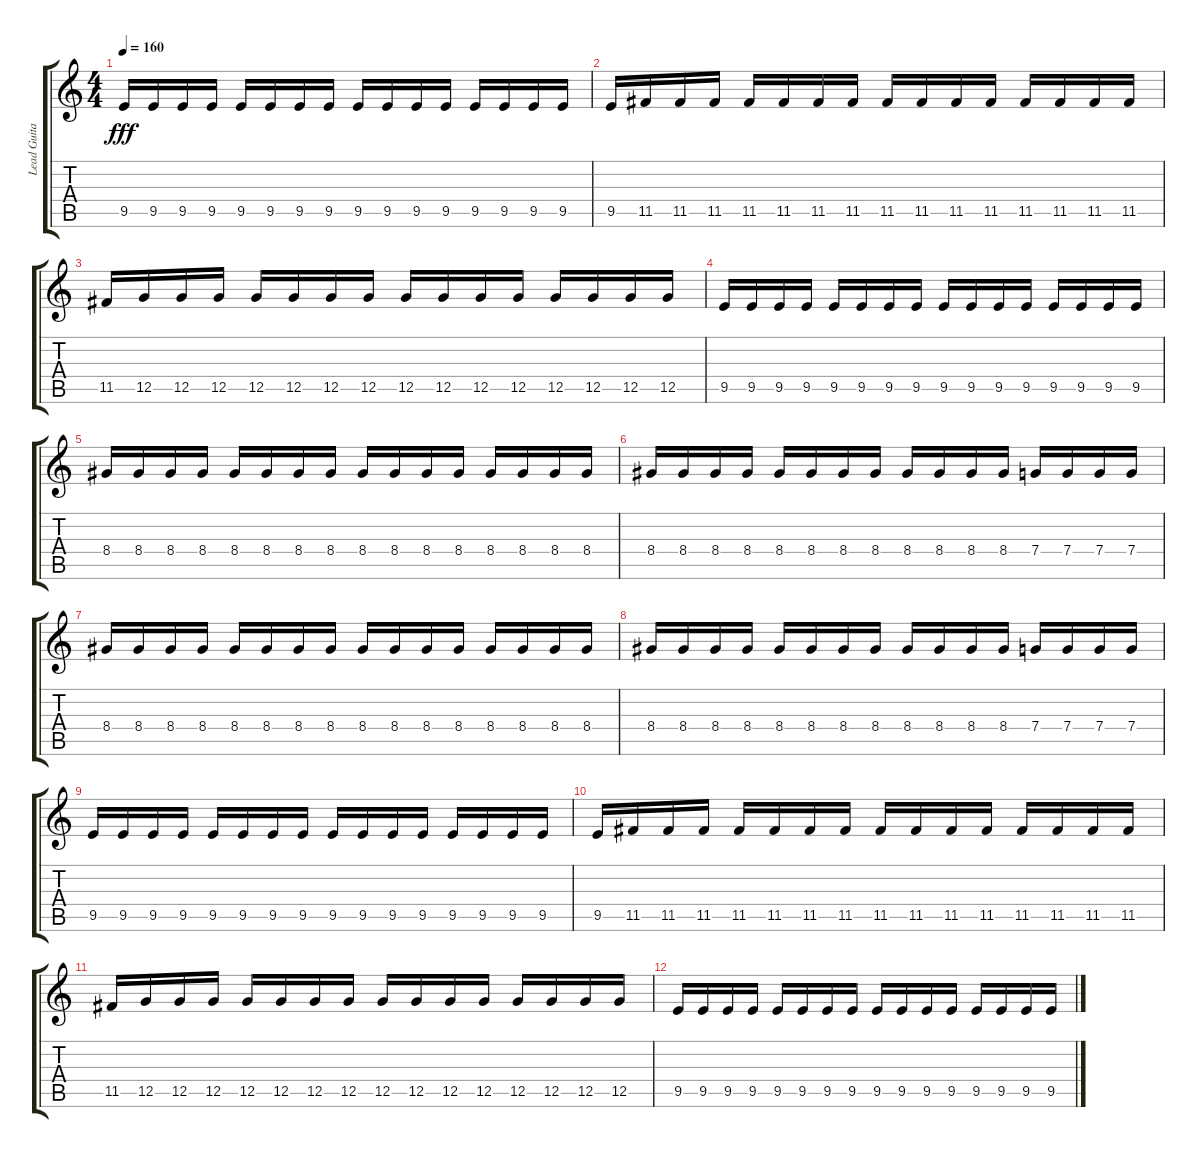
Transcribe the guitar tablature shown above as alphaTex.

\track ("Lead Guitar" "Lead Guita") {instrument overdrivenguitar}
\staff {score tabs}
\tuning (D4 A3 F3 C3 G2 D2) {hide}
\ts (4 4)
\tempo 160
\clef g2
\ks c
9.5.16{dy fff} 9.5.16 9.5.16 9.5.16 9.5.16 9.5.16 9.5.16 9.5.16 9.5.16 9.5.16 9.5.16 9.5.16 9.5.16 9.5.16 9.5.16 9.5.16 |
9.5.16 11.5.16 11.5.16 11.5.16 11.5.16 11.5.16 11.5.16 11.5.16 11.5.16 11.5.16 11.5.16 11.5.16 11.5.16 11.5.16 11.5.16 11.5.16 |
11.5.16 12.5.16 12.5.16 12.5.16 12.5.16 12.5.16 12.5.16 12.5.16 12.5.16 12.5.16 12.5.16 12.5.16 12.5.16 12.5.16 12.5.16 12.5.16 |
9.5.16 9.5.16 9.5.16 9.5.16 9.5.16 9.5.16 9.5.16 9.5.16 9.5.16 9.5.16 9.5.16 9.5.16 9.5.16 9.5.16 9.5.16 9.5.16 |
8.4.16 8.4.16 8.4.16 8.4.16 8.4.16 8.4.16 8.4.16 8.4.16 8.4.16 8.4.16 8.4.16 8.4.16 8.4.16 8.4.16 8.4.16 8.4.16 |
8.4.16 8.4.16 8.4.16 8.4.16 8.4.16 8.4.16 8.4.16 8.4.16 8.4.16 8.4.16 8.4.16 8.4.16 7.4.16 7.4.16 7.4.16 7.4.16 |
8.4.16 8.4.16 8.4.16 8.4.16 8.4.16 8.4.16 8.4.16 8.4.16 8.4.16 8.4.16 8.4.16 8.4.16 8.4.16 8.4.16 8.4.16 8.4.16 |
8.4.16 8.4.16 8.4.16 8.4.16 8.4.16 8.4.16 8.4.16 8.4.16 8.4.16 8.4.16 8.4.16 8.4.16 7.4.16 7.4.16 7.4.16 7.4.16 |
9.5.16 9.5.16 9.5.16 9.5.16 9.5.16 9.5.16 9.5.16 9.5.16 9.5.16 9.5.16 9.5.16 9.5.16 9.5.16 9.5.16 9.5.16 9.5.16 |
9.5.16 11.5.16 11.5.16 11.5.16 11.5.16 11.5.16 11.5.16 11.5.16 11.5.16 11.5.16 11.5.16 11.5.16 11.5.16 11.5.16 11.5.16 11.5.16 |
11.5.16 12.5.16 12.5.16 12.5.16 12.5.16 12.5.16 12.5.16 12.5.16 12.5.16 12.5.16 12.5.16 12.5.16 12.5.16 12.5.16 12.5.16 12.5.16 |
9.5.16 9.5.16 9.5.16 9.5.16 9.5.16 9.5.16 9.5.16 9.5.16 9.5.16 9.5.16 9.5.16 9.5.16 9.5.16 9.5.16 9.5.16 9.5.16
